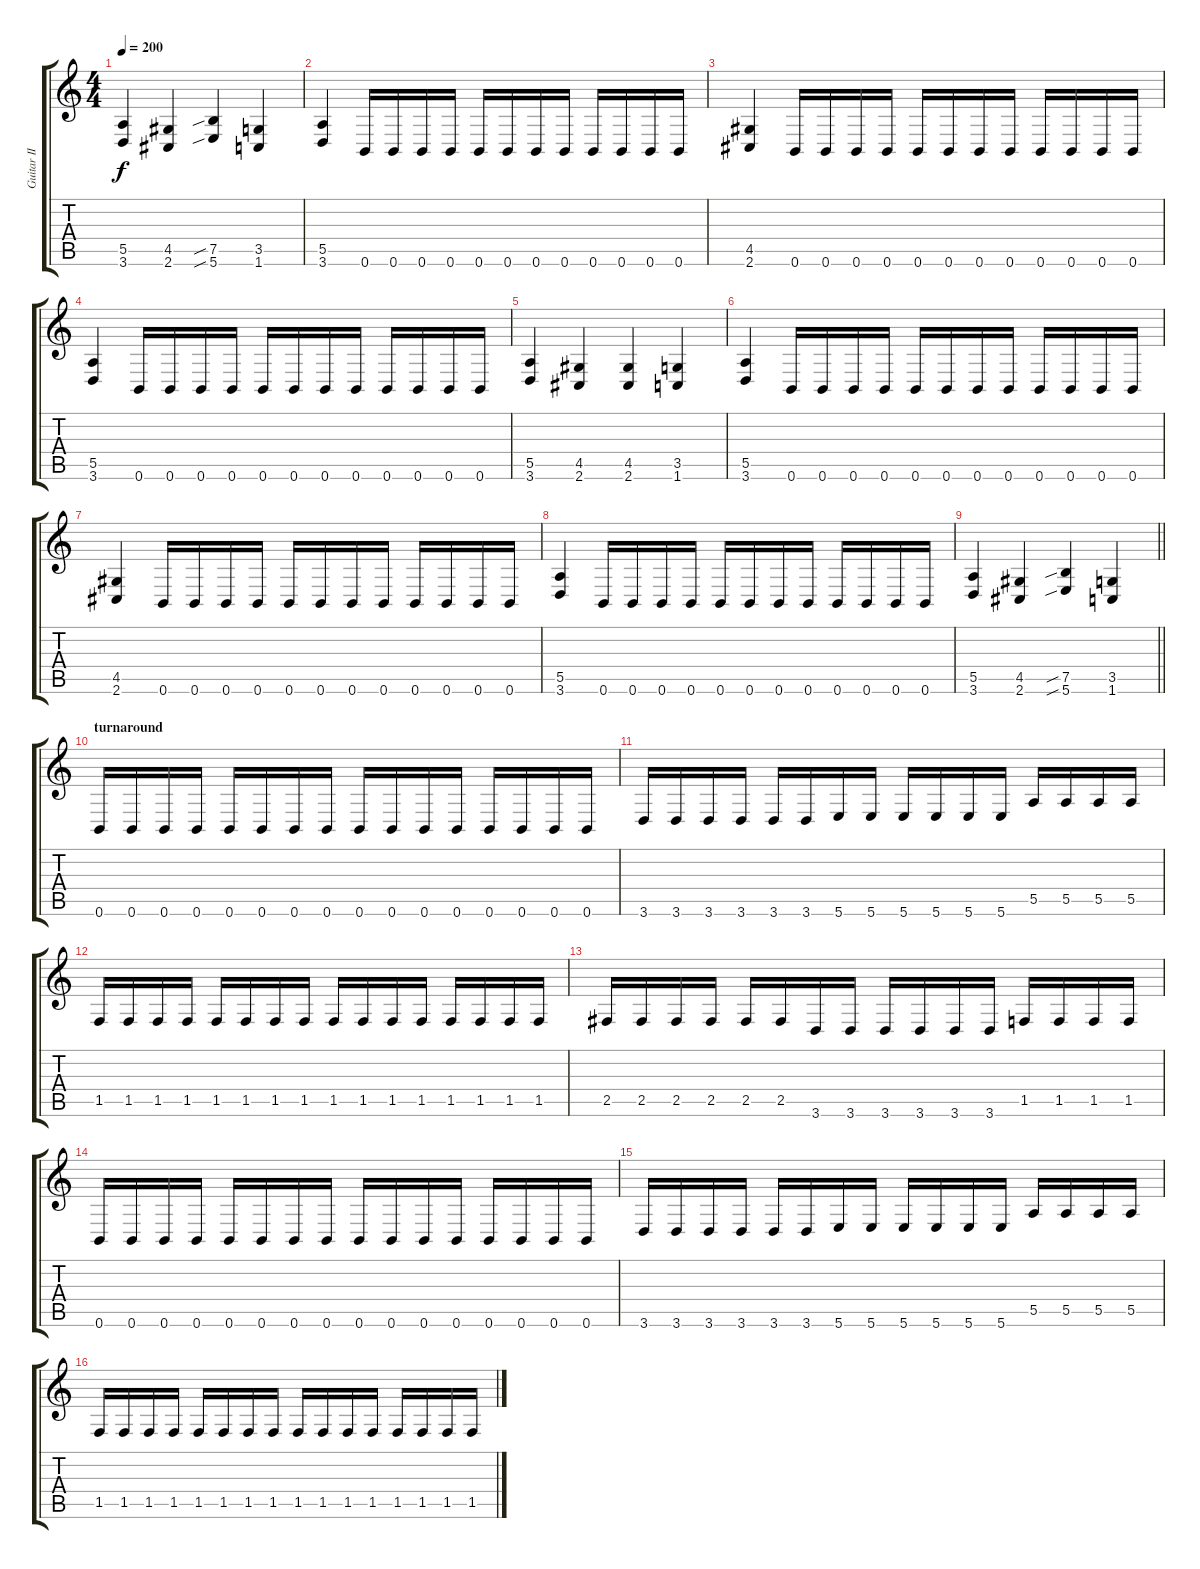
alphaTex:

\track ("Guitar II" "Guitar II") {instrument distortionguitar}
\staff {score tabs}
\tuning (B3 Gb3 D3 A2 E2 B1) {hide}
\ts (4 4)
\tempo 200
\clef g2
\ks c
(5.5 3.6).4{dy f} (4.5 2.6).4 (7.5{sib} 5.6{sib}).4 (3.5 1.6).4 |
(5.5 3.6).4 0.6.16 0.6.16 0.6.16 0.6.16 0.6.16 0.6.16 0.6.16 0.6.16 0.6.16 0.6.16 0.6.16 0.6.16 |
(4.5 2.6).4 0.6.16 0.6.16 0.6.16 0.6.16 0.6.16 0.6.16 0.6.16 0.6.16 0.6.16 0.6.16 0.6.16 0.6.16 |
(5.5 3.6).4 0.6.16 0.6.16 0.6.16 0.6.16 0.6.16 0.6.16 0.6.16 0.6.16 0.6.16 0.6.16 0.6.16 0.6.16 |
(5.5 3.6).4 (4.5 2.6).4 (4.5 2.6).4 (3.5 1.6).4 |
(5.5 3.6).4 0.6.16 0.6.16 0.6.16 0.6.16 0.6.16 0.6.16 0.6.16 0.6.16 0.6.16 0.6.16 0.6.16 0.6.16 |
(4.5 2.6).4 0.6.16 0.6.16 0.6.16 0.6.16 0.6.16 0.6.16 0.6.16 0.6.16 0.6.16 0.6.16 0.6.16 0.6.16 |
(5.5 3.6).4 0.6.16 0.6.16 0.6.16 0.6.16 0.6.16 0.6.16 0.6.16 0.6.16 0.6.16 0.6.16 0.6.16 0.6.16 |
\barLineRight lightlight
(5.5 3.6).4 (4.5 2.6).4 (7.5{sib} 5.6{sib}).4 (3.5 1.6).4 |
\section ("" "turnaround")
0.6.16 0.6.16 0.6.16 0.6.16 0.6.16 0.6.16 0.6.16 0.6.16 0.6.16 0.6.16 0.6.16 0.6.16 0.6.16 0.6.16 0.6.16 0.6.16 |
3.6.16 3.6.16 3.6.16 3.6.16 3.6.16 3.6.16 5.6.16 5.6.16 5.6.16 5.6.16 5.6.16 5.6.16 5.5.16 5.5.16 5.5.16 5.5.16 |
1.5.16 1.5.16 1.5.16 1.5.16 1.5.16 1.5.16 1.5.16 1.5.16 1.5.16 1.5.16 1.5.16 1.5.16 1.5.16 1.5.16 1.5.16 1.5.16 |
2.5.16 2.5.16 2.5.16 2.5.16 2.5.16 2.5.16 3.6.16 3.6.16 3.6.16 3.6.16 3.6.16 3.6.16 1.5.16 1.5.16 1.5.16 1.5.16 |
0.6.16 0.6.16 0.6.16 0.6.16 0.6.16 0.6.16 0.6.16 0.6.16 0.6.16 0.6.16 0.6.16 0.6.16 0.6.16 0.6.16 0.6.16 0.6.16 |
3.6.16 3.6.16 3.6.16 3.6.16 3.6.16 3.6.16 5.6.16 5.6.16 5.6.16 5.6.16 5.6.16 5.6.16 5.5.16 5.5.16 5.5.16 5.5.16 |
1.5.16 1.5.16 1.5.16 1.5.16 1.5.16 1.5.16 1.5.16 1.5.16 1.5.16 1.5.16 1.5.16 1.5.16 1.5.16 1.5.16 1.5.16 1.5.16
